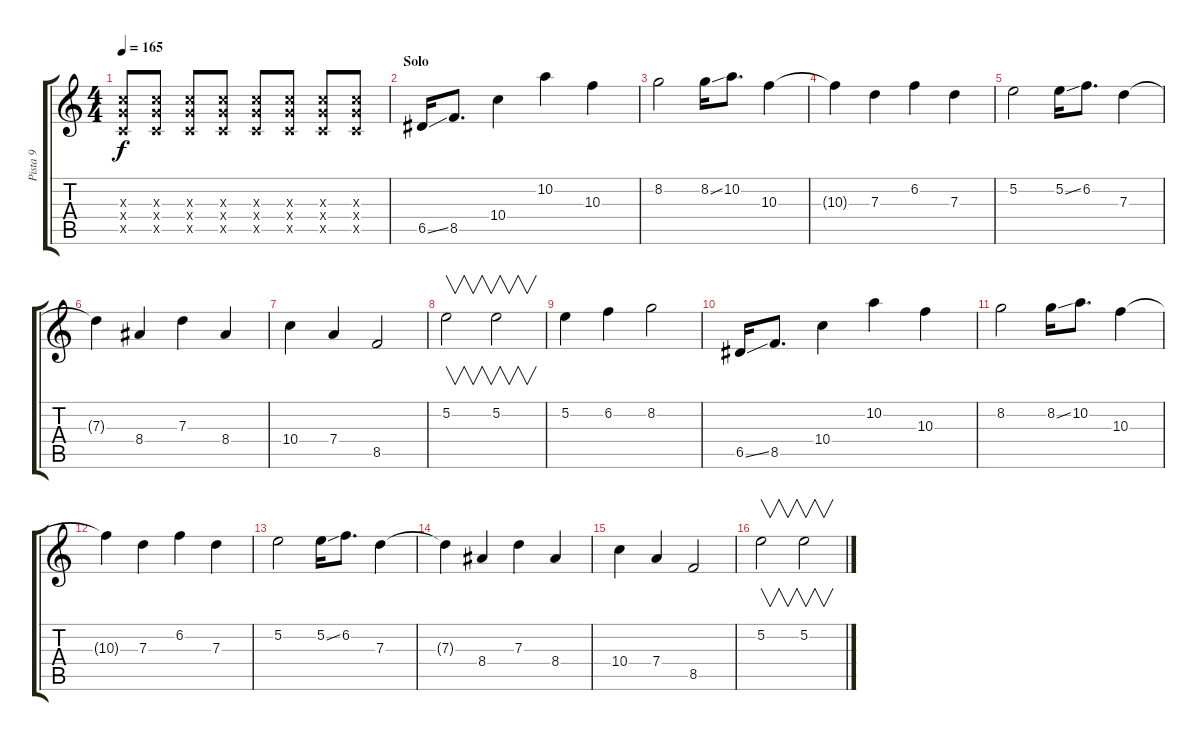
\track ("Pista 9" "Pista 9") {instrument distortionguitar}
\staff {score tabs}
\tuning (E4 B3 G3 D3 A2 E2) {hide}
\ts (4 4)
\tempo 165
\clef g2
\ks c
(5.3{x} 5.4{x} 3.5{x}).8{dy f} (5.3{x} 5.4{x} 3.5{x}).8 (5.3{x} 5.4{x} 3.5{x}).8 (5.3{x} 5.4{x} 3.5{x}).8 (5.3{x} 5.4{x} 3.5{x}).8 (5.3{x} 5.4{x} 3.5{x}).8 (5.3{x} 5.4{x} 3.5{x}).8 (5.3{x} 5.4{x} 3.5{x}).8 |
\section ("" "Solo")
6.5{ss}.16 8.5.8{d} 10.4.4 10.2.4 10.3.4 |
8.2.2 8.2{ss}.16 10.2.8{d} 10.3.4 |
10.3{t}.4 7.3.4 6.2.4 7.3.4 |
5.2.2 5.2{ss}.16 6.2.8{d} 7.3.4 |
7.3{t}.4 8.4.4 7.3.4 8.4.4 |
10.4.4 7.4.4 8.5.2 |
5.2.2{v} 5.2.2{v} |
5.2.4 6.2.4 8.2.2 |
6.5{ss}.16 8.5.8{d} 10.4.4 10.2.4 10.3.4 |
8.2.2 8.2{ss}.16 10.2.8{d} 10.3.4 |
10.3{t}.4 7.3.4 6.2.4 7.3.4 |
5.2.2 5.2{ss}.16 6.2.8{d} 7.3.4 |
7.3{t}.4 8.4.4 7.3.4 8.4.4 |
10.4.4 7.4.4 8.5.2 |
5.2.2{v} 5.2.2{v}
